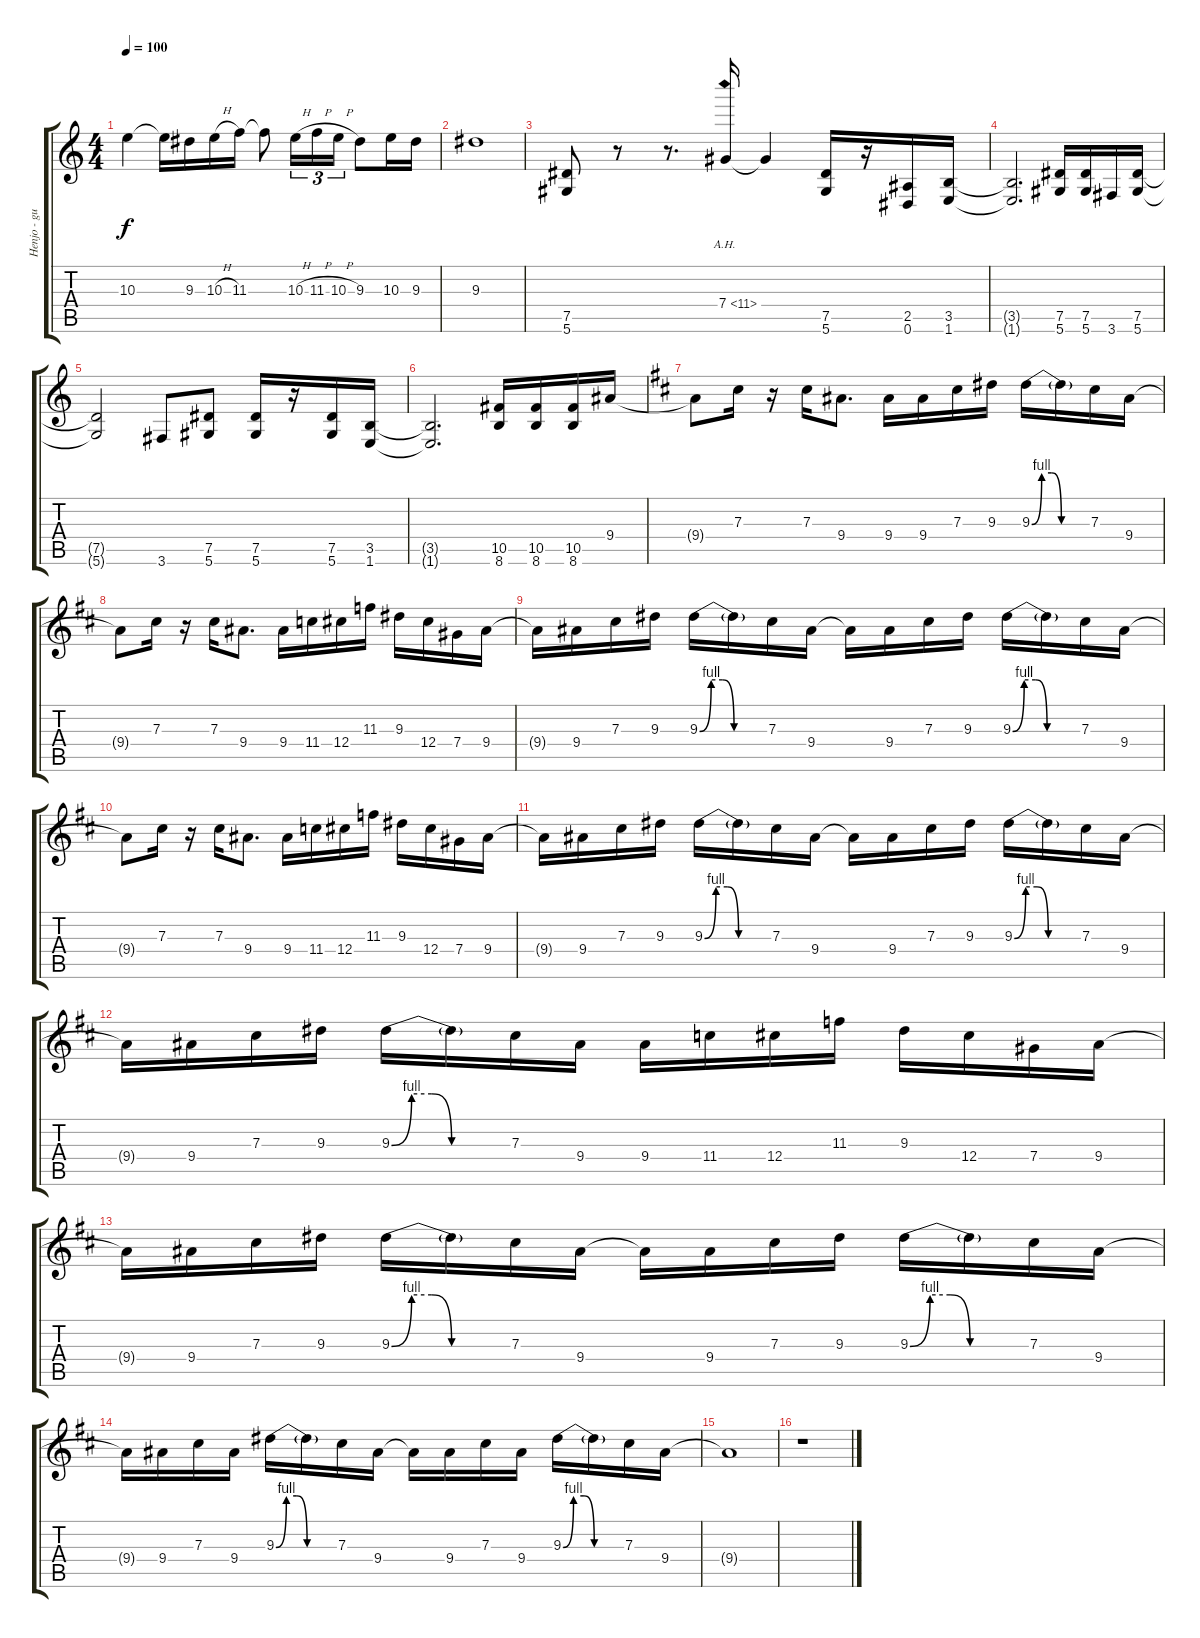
\track ("Henjo - guitare" "Henjo - gu") {instrument distortionguitar}
\staff {score tabs}
\tuning (Eb4 Bb3 Gb3 Db3 Ab2 Eb2) {hide}
\ts (4 4)
\tempo 100
\clef g2
\ks c
10.3{t}.4{dy f} 10.3{t}.16 9.3.16 10.3{h}.16 11.3.16 11.3{t}.8 10.3{h}.16{tu (3 2)} 11.3{h}.16{tu (3 2)} 10.3{h}.16{tu (3 2)} 9.3.8 10.3.16 9.3.16 |
9.3.1 |
(7.5 5.6).8 r.8 r.8{d} 7.4{ah 4}.16{instrument guitarharmonics} 7.4{t}.4 (7.5 5.6).16{instrument distortionguitar} r.16 (2.5 0.6).16 (3.5 1.6).16 |
(3.5{t} 1.6{t}).2{d} (7.5 5.6).16 (7.5 5.6).16 3.6.16 (7.5 5.6).16 |
(7.5{t} 5.6{t}).2 3.6.8 (7.5 5.6).8 (7.5 5.6).16 r.16 (7.5 5.6).16 (3.5 1.6).16 |
(3.5{t} 1.6{t}).2{d} (10.5 8.6).16 (10.5 8.6).16 (10.5 8.6).16 9.4.16 |
\ks d
9.4{t}.8 7.3.16 r.16 7.3.16 9.4.8{d} 9.4.16 9.4.16 7.3.16 9.3.16 9.3{be (custom 0 0 10 4 20 4 30 0 60 0)}.16 9.3{t}.16 7.3.16 9.4.16 |
9.4{t}.8 7.3.16 r.16 7.3.16 9.4.8{d} 9.4.16 11.4.16 12.4.16 11.3.16 9.3.16 12.4.16 7.4.16 9.4.16 |
9.4{t}.16 9.4.16 7.3.16 9.3.16 9.3{be (custom 0 0 10 4 20 4 30 0 60 0)}.16 9.3{t}.16 7.3.16 9.4.16 9.4{t}.16 9.4.16 7.3.16 9.3.16 9.3{be (custom 0 0 10 4 20 4 30 0 60 0)}.16 9.3{t}.16 7.3.16 9.4.16 |
9.4{t}.8 7.3.16 r.16 7.3.16 9.4.8{d} 9.4.16 11.4.16 12.4.16 11.3.16 9.3.16 12.4.16 7.4.16 9.4.16 |
9.4{t}.16 9.4.16 7.3.16 9.3.16 9.3{be (custom 0 0 10 4 20 4 30 0 60 0)}.16 9.3{t}.16 7.3.16 9.4.16 9.4{t}.16 9.4.16 7.3.16 9.3.16 9.3{be (custom 0 0 10 4 20 4 30 0 60 0)}.16 9.3{t}.16 7.3.16 9.4.16 |
9.4{t}.16 9.4.16 7.3.16 9.3.16 9.3{be (custom 0 0 10 4 20 4 30 0 60 0)}.16 9.3{t}.16 7.3.16 9.4.16 9.4.16 11.4.16 12.4.16 11.3.16 9.3.16 12.4.16 7.4.16 9.4.16 |
9.4{t}.16 9.4.16 7.3.16 9.3.16 9.3{be (custom 0 0 10 4 20 4 30 0 60 0)}.16 9.3{t}.16 7.3.16 9.4.16 9.4{t}.16 9.4.16 7.3.16 9.3.16 9.3{be (custom 0 0 10 4 20 4 30 0 60 0)}.16 9.3{t}.16 7.3.16 9.4.16 |
9.4{t}.16 9.4.16 7.3.16 9.4.16 9.3{be (custom 0 0 10 4 20 4 30 0 60 0)}.16 9.3{t}.16 7.3.16 9.4.16 9.4{t}.16 9.4.16 7.3.16 9.4.16 9.3{be (custom 0 0 10 4 20 4 30 0 60 0)}.16 9.3{t}.16 7.3.16 9.4.16 |
9.4{t}.1 |
r.1
